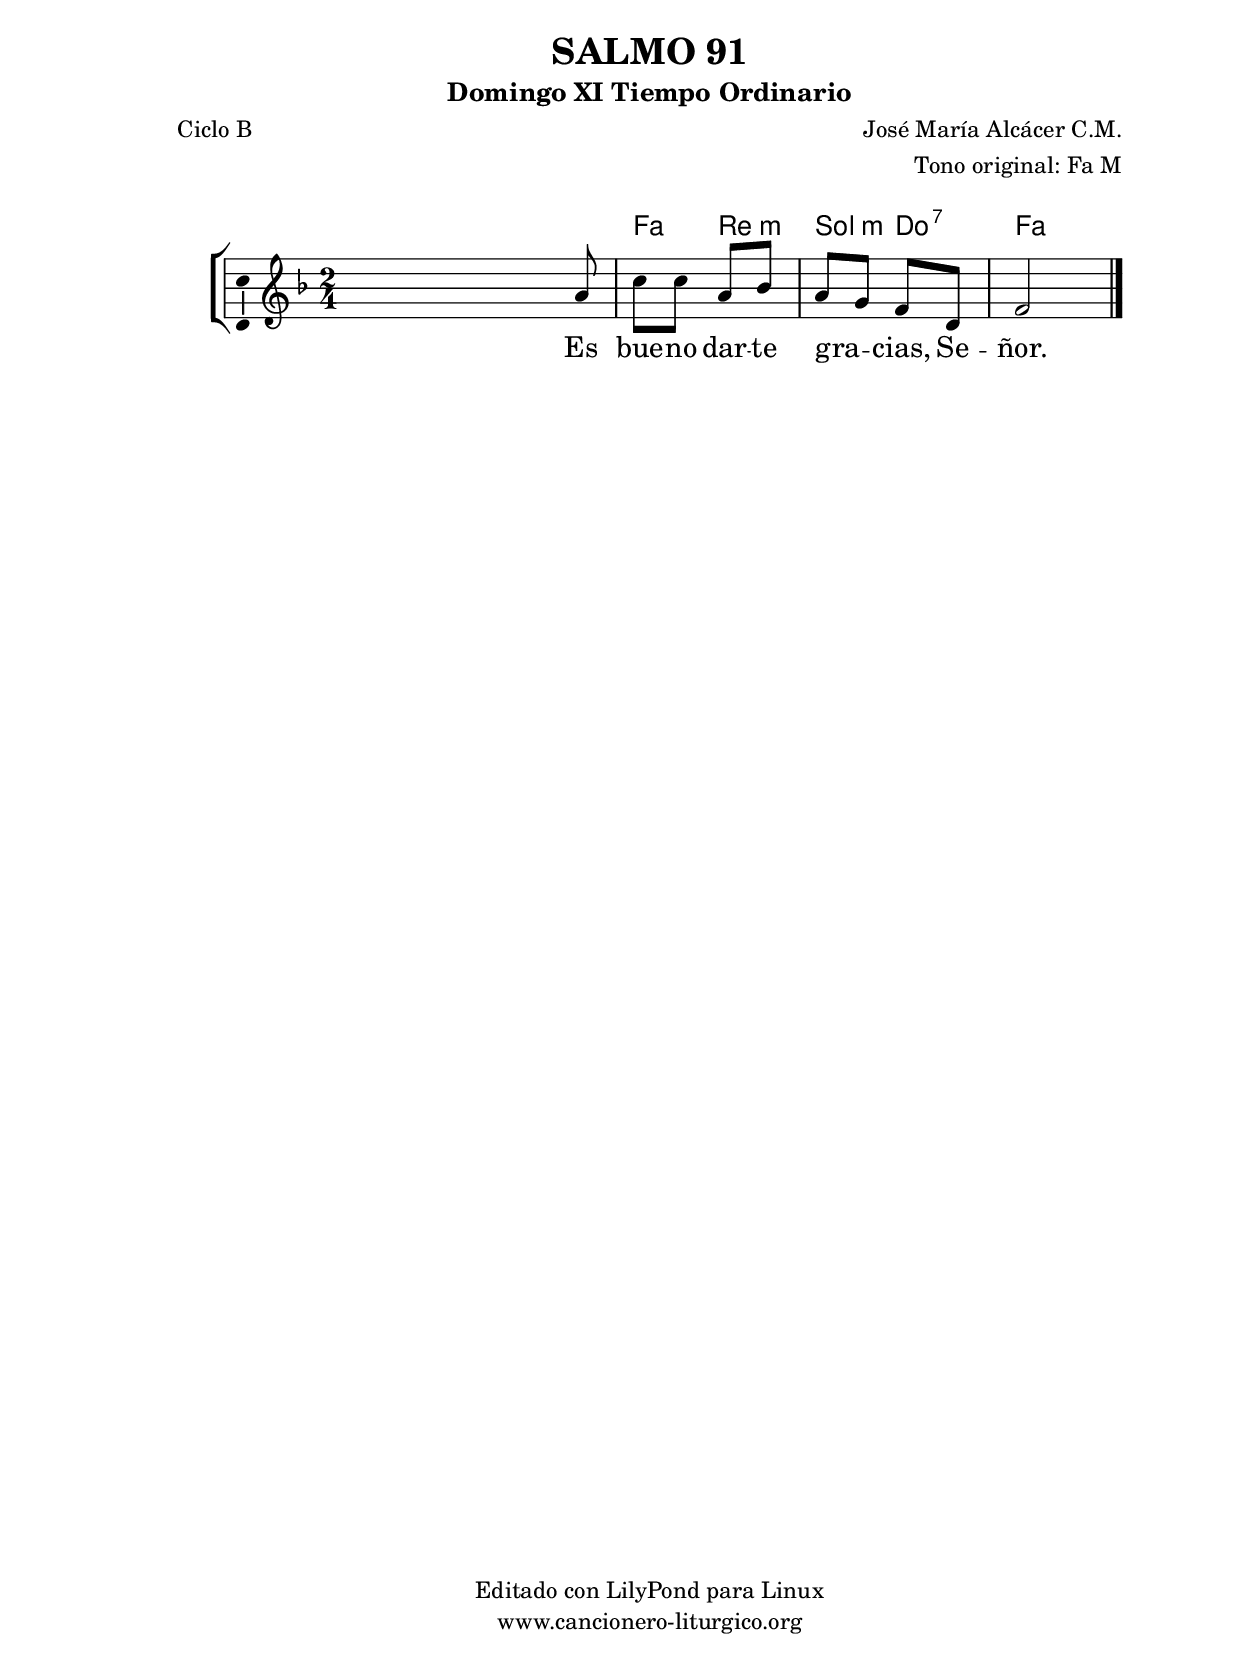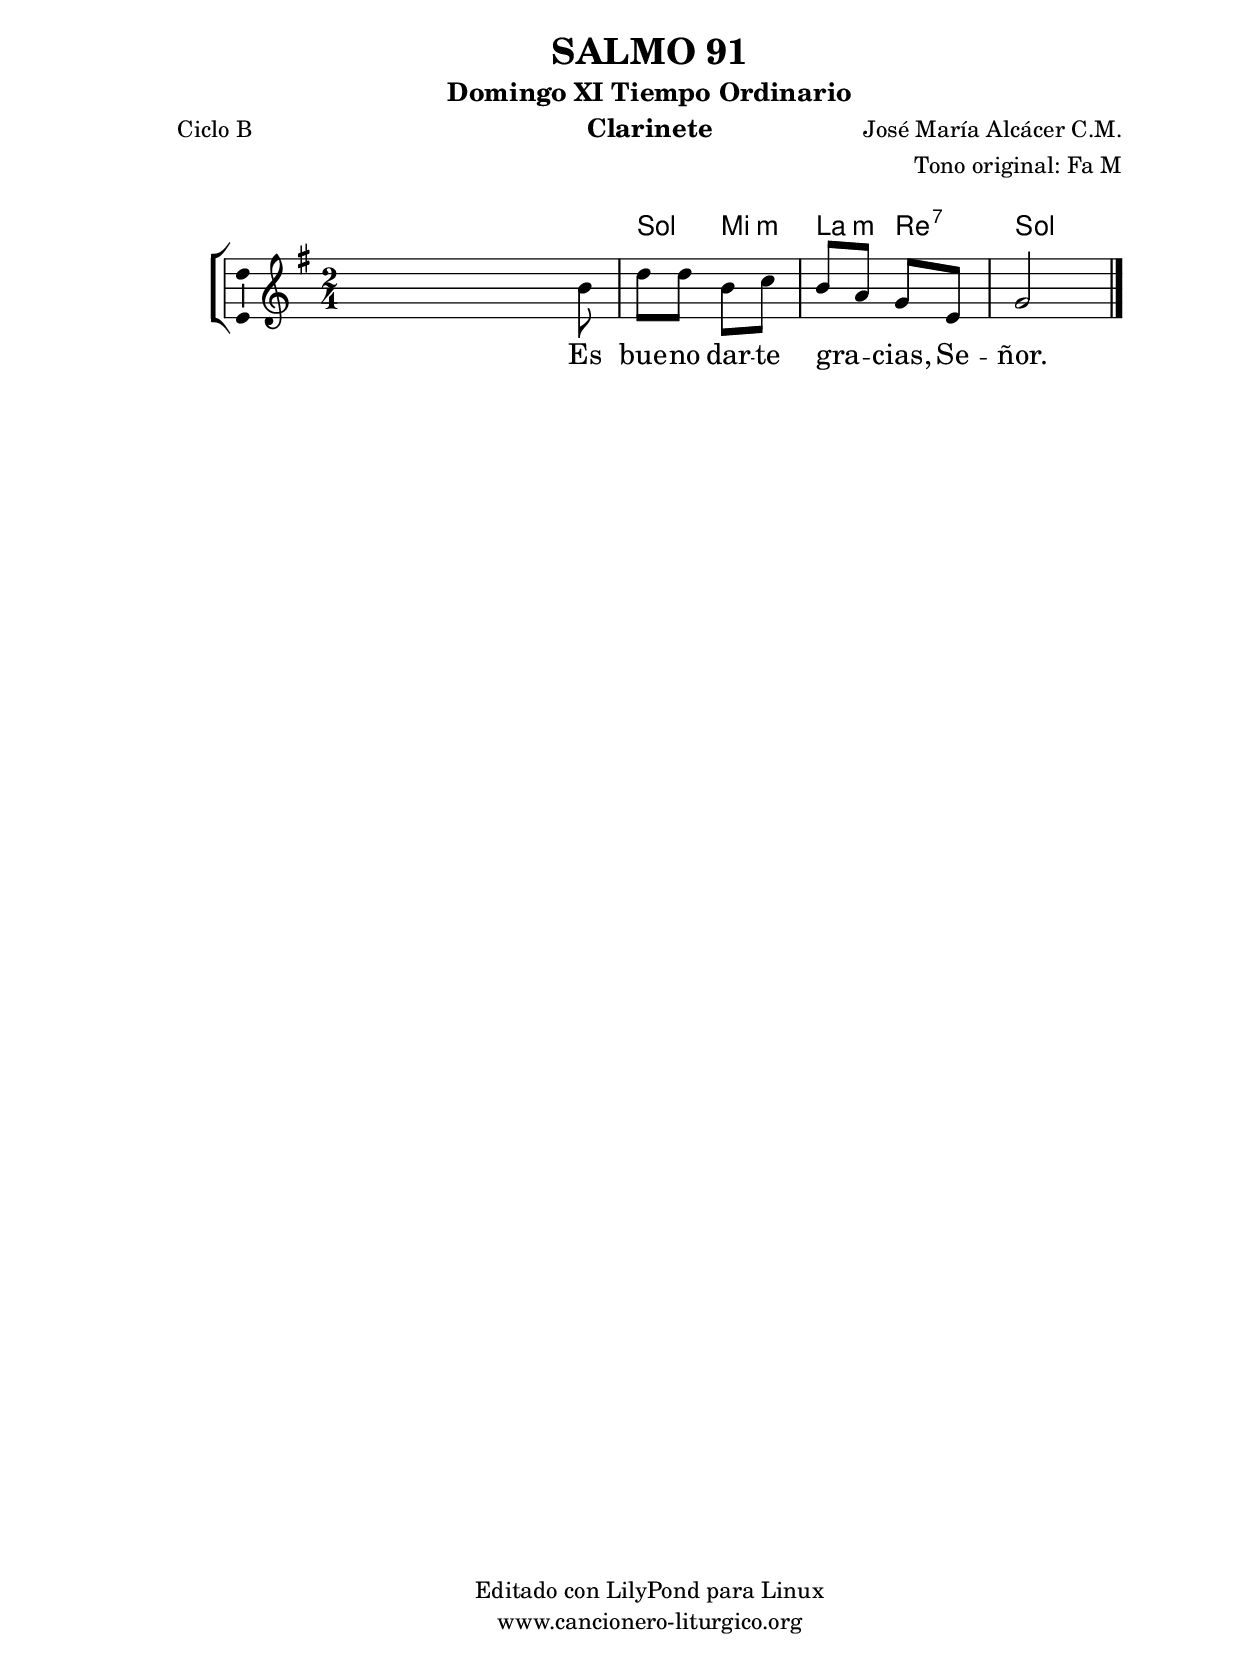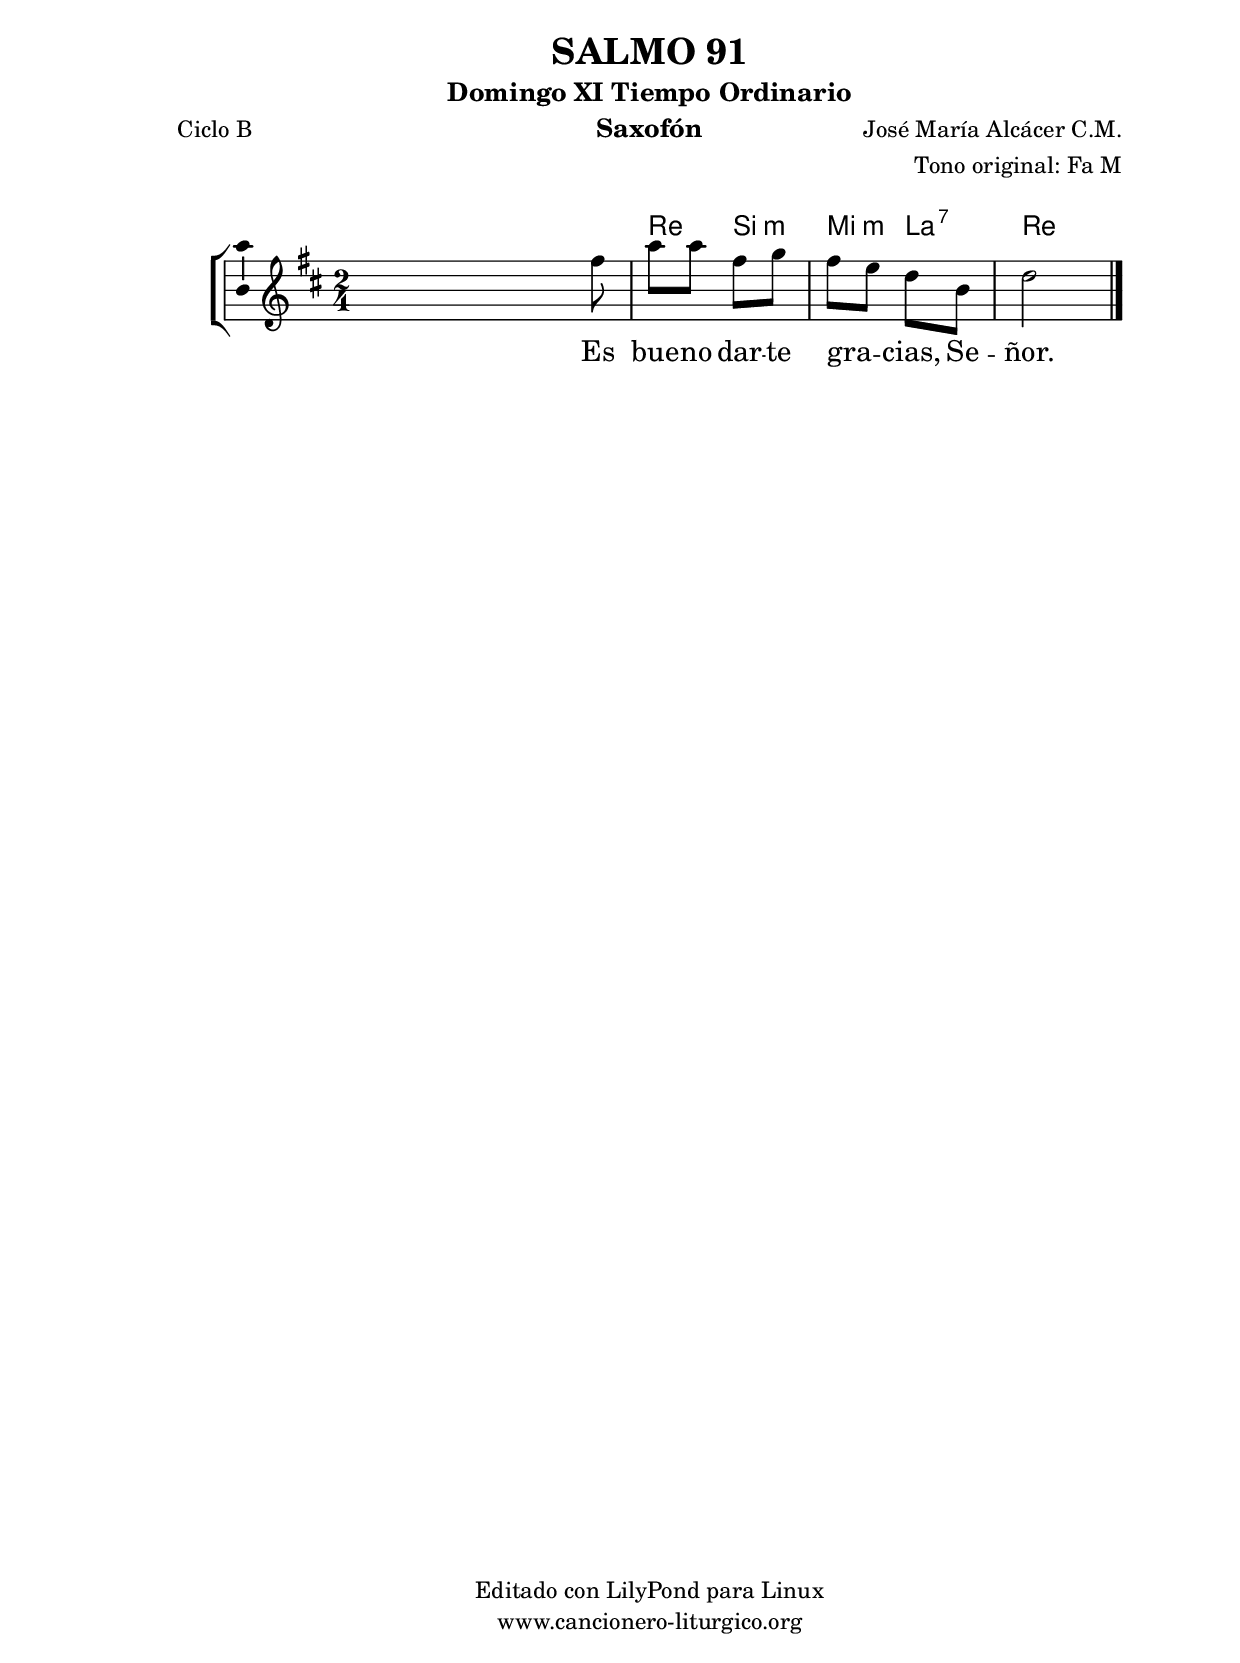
%
%para convertir .midi en .wav:
%timidity filename.midi -Ow -o finename.wav
%
%
%Para convertir de .wav a .mp3:
%lame -h -m j filename.wav
%
%
%para escuchar el midi:
%timidity nombrefichero.midi
%


%versión de lilypond para la que se ha escrito esta partitura:
\version "2.16.0"

	%Tamaño papel
	#(set-default-paper-size "a4")
	%Tamaño partitura
	#(set-global-staff-size 20)
	%No responde al pulsar sobre una nota
	#(ly:set-option 'point-and-click #f)

%parámetros del encabezamiento:
\header {
	title = "SALMO 91"
	subtitle = "Domingo XI Tiempo Ordinario"
	composer = "José María Alcácer C.M."
	poet = "Ciclo B"
	meter = ""
	arranger = "Tono original: Fa M"
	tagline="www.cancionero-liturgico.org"
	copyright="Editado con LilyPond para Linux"
	tiempo = "Ordinario"
	usos = "Salmo"
	letra = "Es bueno darte gracias, Señor."
	}

%parámetros asociados al papel:
\paper  {
	oddHeaderMarkup = \markup {\fill-line { \on-the-fly #not-first-page \fromproperty #'header:title \on-the-fly #not-first-page \fromproperty #'header:composer }}
	evenHeaderMarkup = \markup {\fill-line { \fromproperty #'header:composer \fromproperty #'header:title }}
	#(set-paper-size "a4")
	print-page-number = ##f
	first-page-number = 1
	print-first-page-number = ##f
%	head-separation = 3.0 \cm
	top-margin = 2.0 \cm
	bottom-margin = 0.5\cm
%%%	bottom-margin = -1.0\cm
	left-margin = 3.0 \cm
	line-width = 16.0 \cm 
	indent = 8\mm
	interscoreline = 2.\mm
	between-system-space = 15\mm
%	para que las partituras no llenen la hoja:
	ragged-bottom = ##t
%	idem para la última hoja:
	ragged-last-bottom = ##f
%	para que las partituras llenen el ancho del papel:
	ragged-last = ##f
	after-title-space = 2.5 \cm
%page-count=1
%system-count=8

	%Flexible Vertical Spacing
%	markup-markup-spacing =
%	#'((basic-distance . 15) (minimum-distance . 15) (padding . 3))
	markup-system-spacing =
	#'((basic-distance . 15) (minimum-distance . 15) (padding . 3))
	system-system-spacing =
	#'((basic-distance . 15) (minimum-distance . 15) (padding . 3))
	score-system-spacing =
	#'((basic-distance . 15) (minimum-distance . 15) (padding . 5))
%	top-system-spacing = % header
%	#'((basic-distance . 8) (minimum-distance . 0) (padding . 3))
%	top-markup-spacing =
%	#'((basic-distance . 20) (minimum-distance . 20) (padding . 3))
	last-bottom-spacing = % footer
	#'((basic-distance . 5) (minimum-distance . 5) (padding . 3))
%	score-markup-spacing =
%	#'((basic-distance . 16) (minimum-distance . 13) (padding . 3))

	}


%parámetros que afectan a toda la partitura:
global =  {
	%clave de sol (G):
	\clef G
	%armadura:
%	\transpose a c'
	\key f \major
	\tempo 4=69
	\set Score.tempoHideNote = ##t
	}


acordes = {
	\italianChords
	\chordmode {
%	\transpose a c'
{
s2
f4 d:m g:m c:7 f2
	}
	}
}


melodia = 
%	\transpose a c'
{
	\relative c''{
	\time 2/4

s4 s8 a8
c8 c a bes
a8 g f d
f2

	\bar "|."
	}
	}


texto = \lyricmode {
Es bue -- no dar -- te gra -- _ cias, Se -- ñor.
	}


acordesStaff = \context ChordNames = acordesStaff <<
	\set chordChanges = ##t
	\acordes
	>>


vozStaff = \context Voice = vozStaff
\with {\consists "Ambitus_engraver"}
<<
%	\set Staff.instrumentName = ""
%	\set Staff.shortInstrumentName = ""
%	\set Staff.midiInstrument = #"clarinet"
%	\set Staff.midiInstrument = #"cello"
%	\set Staff.midiInstrument = #"flute"
	\set Staff.midiInstrument = #"electric guitar (jazz)"
%	\set Staff.midiInstrument = #"english horn"
%	\set Staff.midiInstrument = #"violin"
%	\set Staff.midiInstrument = #"glockenspiel"
	\set Staff.midiMinimumVolume = #0.7
	\set Staff.midiMaximumVolume = #0.9
	\global
	\melodia
	>>


textoStaff = \context Lyrics = textoStaff <<
	\lyricsto vozStaff \texto
	>>

\book {
	\score {
		\context ChoirStaff {
			\override StaffGroup.SystemStartBracket #'collapse-height = #1
			\override Score.SystemStartBar #'collapse-height = #1
			<<
			\acordesStaff
			\vozStaff
			\textoStaff
			>>
			}
		\layout {
	    		\context {
				\Lyrics
				\override LyricText #'font-size = #2
				}
	   		 \context {
				\Score
				%fontSize = #3
				\override StaffSymbol #'staff-space = #(magstep +3)
				%\override Beam #'thickness = #0.55
				%\override SpacingSpanner #'spacing-increment = #1.0
				%\override Slur #'height-limit = #1.5
				}
			}
		}
	\score {
		\unfoldRepeats
		\context ChoirStaff {
			<<
			\acordesStaff
			\vozStaff
			>>
			}
		\midi {
	  		\context {
	  			\Score
				tempoWholesPerMinute = #(ly:make-moment 70 4)
				}
			}
		}
	}

%Partitura para clarinete
#(define output-suffix "C")
\book {
	\header{
		instrument = "Clarinete"
		}
	\score {
		\context ChoirStaff {
			\override StaffGroup.SystemStartBracket #'collapse-height = #1
			\override Score.SystemStartBar #'collapse-height = #1
\transpose c d
			<<
			\acordesStaff
			\vozStaff
			\textoStaff
			>>
			}
		\layout {
	    		\context {
				\Lyrics
				\override LyricText #'font-size = #2
				}
	   		 \context {
				\Score
				%fontSize = #3
				\override StaffSymbol #'staff-space = #(magstep +3)
				%\override Beam #'thickness = #0.55
				%\override SpacingSpanner #'spacing-increment = #1.0
				%\override Slur #'height-limit = #1.5
				}
			}
		}
	}

%Partitura para saxofón
#(define output-suffix "S")
\book {
	\header{
		instrument = "Saxofón"
		}
	\score {
		\context ChoirStaff {
			\override StaffGroup.SystemStartBracket #'collapse-height = #1
			\override Score.SystemStartBar #'collapse-height = #1
\transpose c a
			<<
			\acordesStaff
			\vozStaff
			\textoStaff
			>>
			}
		\layout {
	    		\context {
				\Lyrics
				\override LyricText #'font-size = #2
				}
	   		 \context {
				\Score
				%fontSize = #3
				\override StaffSymbol #'staff-space = #(magstep +3)
				%\override Beam #'thickness = #0.55
				%\override SpacingSpanner #'spacing-increment = #1.0
				%\override Slur #'height-limit = #1.5
				}
			}
		}
	}

